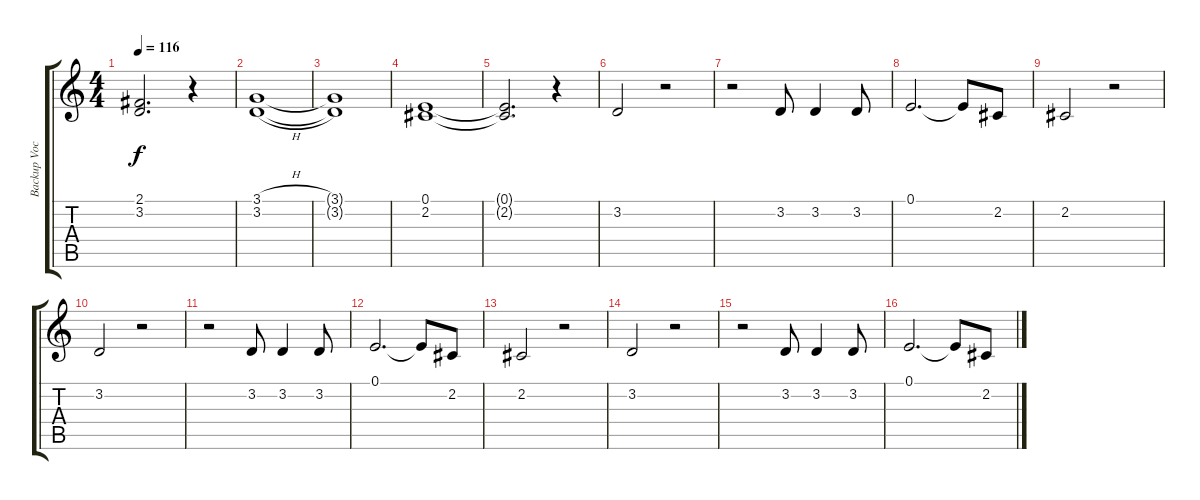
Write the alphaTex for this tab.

\track ("Backup Vocals" "Backup Voc") {instrument altosax}
\staff {score tabs}
\tuning (E4 B3 G3 D3 A2 E2) {hide}
\ts (4 4)
\tempo 116
\clef g2
\ks c
(2.1{t} 3.2{t}).2{d dy f} r.4 |
(3.1{h} 3.2{h}).1 |
(3.1{t} 3.2{t}).1 |
(0.1 2.2).1 |
(0.1{t} 2.2{t}).2{d} r.4 |
3.2.2 r.2 |
r.2 3.2.8 3.2.4 3.2.8 |
0.1.2{d} 0.1{t}.8 2.2.8 |
2.2.2 r.2 |
3.2.2 r.2 |
r.2 3.2.8 3.2.4 3.2.8 |
0.1.2{d} 0.1{t}.8 2.2.8 |
2.2.2 r.2 |
3.2.2 r.2 |
r.2 3.2.8 3.2.4 3.2.8 |
0.1.2{d} 0.1{t}.8 2.2.8
